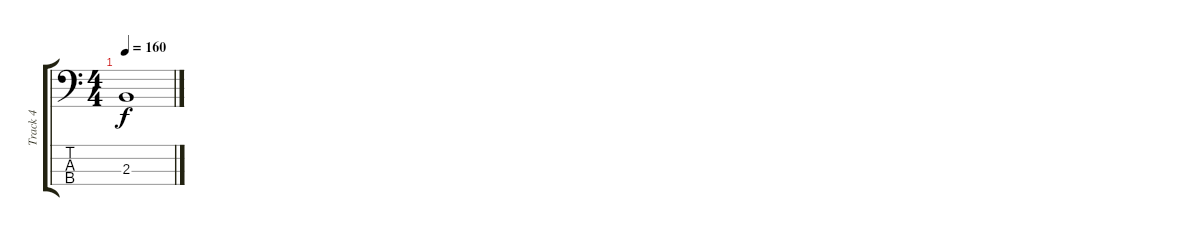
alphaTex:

\track ("Track 4" "Track 4") {instrument electricbassfinger}
\staff {score tabs}
\tuning (G2 D2 A1 E1) {hide}
\ts (4 4)
\tempo 160
\clef f4
\ks c
2.3{t}.1{dy f}
